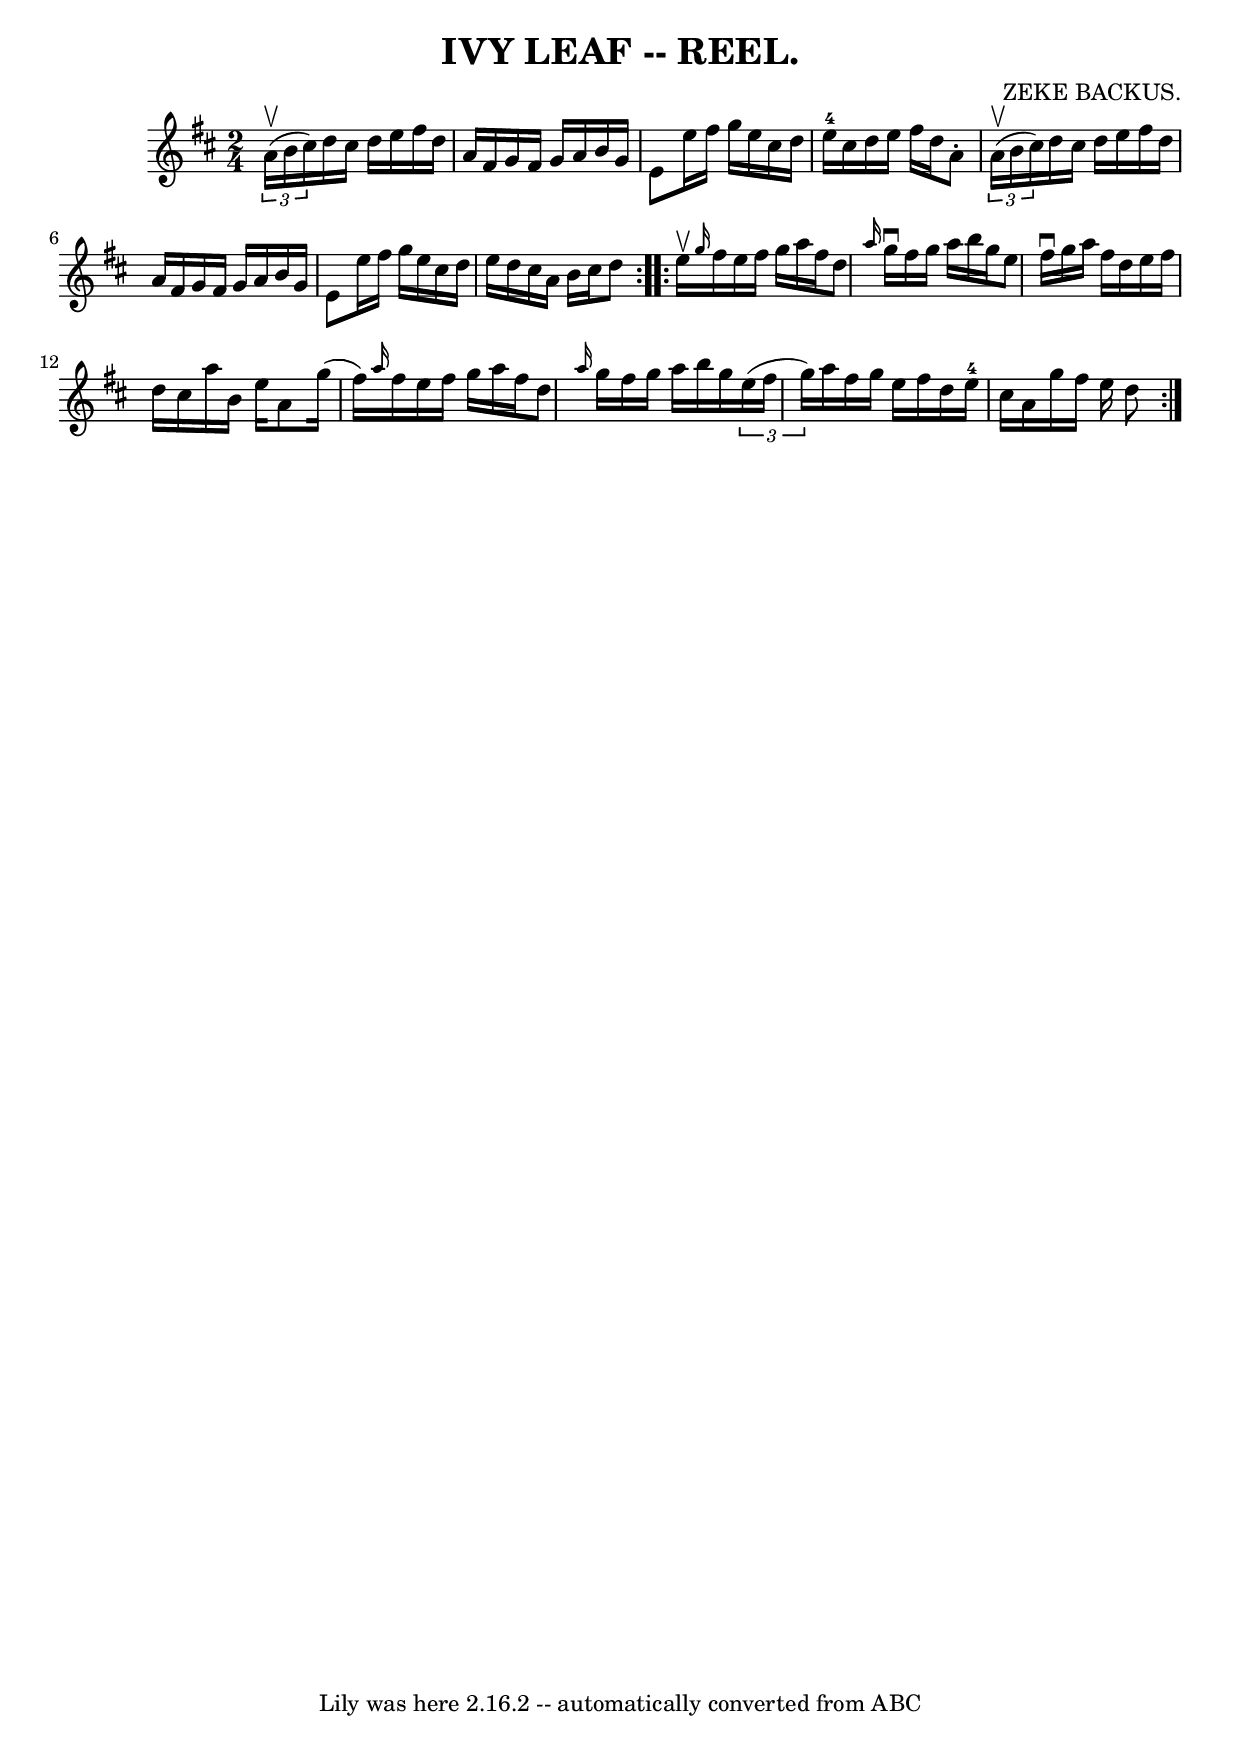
\version "2.16.2"
\include "Mammoth.ily"
\header {
  %% book = "Coles"
  composer = "ZEKE BACKUS."
  crossRefNumber = "5"
  footnotes = ""
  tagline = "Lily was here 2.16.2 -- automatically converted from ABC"
  title = "IVY LEAF -- REEL."

}
voicedefault =  {



  \repeat volta 2 {

    \time 2/4 
    \key d \major   \times 2/3 { a'16 (^\upbow b'16 cis''16) 
			       } 
    |
    d''16 cis''16 d''16 e''16 fis''16 d''16 a'16    
    fis'16  |
    g'16 fis'16 g'16 a'16 b'16 g'16 e'8  
    |
    e''16 fis''16 g''16 e''16 cis''16 d''16 e''16-4 
    cis''16  |
    d''16 e''16 fis''16 d''16 a'8 -.   
    \times 2/3 { a'16 (^\upbow b'16 cis''16) 
	       } |
    d''16    
    cis''16 d''16 e''16 fis''16 d''16 a'16 fis'16  |
    
    g'16 fis'16 g'16 a'16 b'16 g'16 e'8  |
    e''16    
    fis''16 g''16 e''16 cis''16 d''16 e''16 d''16  |
    
    cis''16 a'16 b'16 cis''16 d''8  
  }     
  \repeat volta 2 {
    e''16 
    ^\upbow |
    \grace { g''16  
	   } fis''16 e''16 fis''16 g''16    
    a''16 fis''16 d''8  |
    \grace { a''16  
	   } g''16^\downbow   
    fis''16 g''16 a''16 b''16 g''16 e''8  |
    fis''16 
    ^\downbow g''16 a''16 fis''16 d''16 e''16 fis''16 d''16  
    |
    cis''16 a''16 b'16 e''16 a'8 g''16 (fis''16) 
    |
    \grace { a''16  
	   } fis''16 e''16 fis''16 g''16    
    a''16 fis''16 d''8  |
    \grace { a''16  
	   } g''16 fis''16    
    g''16 a''16 b''16 g''16    \times 2/3 { e''16 (fis''16 g''16  
					    -) 
					  } |
    a''16 fis''16 g''16 e''16 fis''16 d''16 e''16 
    -4 cis''16  |
    a'16 g''16 fis''16 e''16 d''8  
  }   

}

\score{
  <<

    \context Staff="default"
    {
      \voicedefault 
      
    }

  >>
  \layout {
    
  }
  \midi {
  }

}
